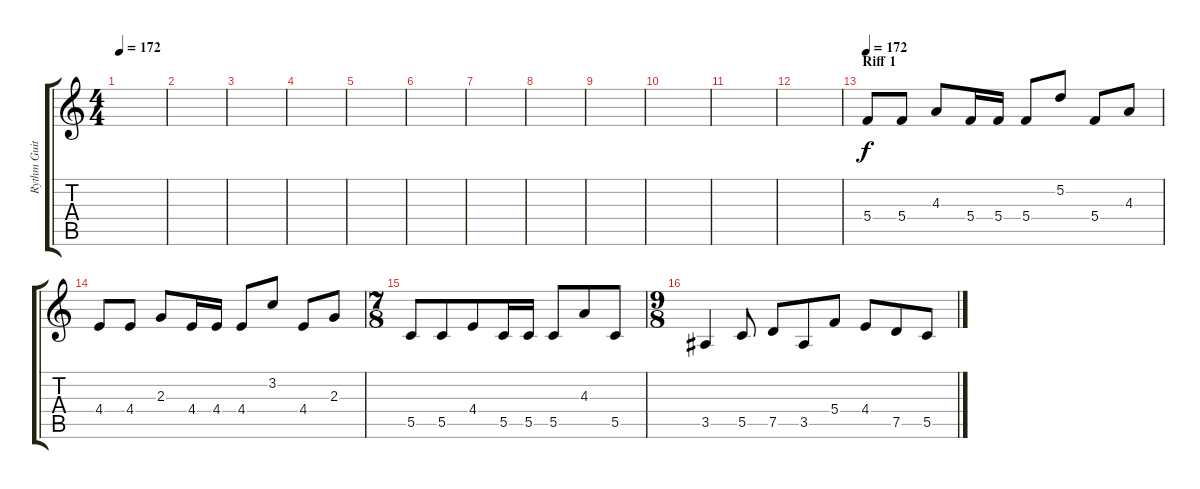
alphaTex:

\track ("Rythm Guitar 2" "Rythm Guit") {instrument distortionguitar}
\staff {score tabs}
\tuning (D4 A3 F3 C3 G2 D2) {hide}
\ts (4 4)
\tempo 172
\clef g2
\ks c
|
|
|
|
|
|
|
|
|
|
|
|
\section ("" "Riff 1")
\tempo 172
5.4.8 5.4.8 4.3.8 5.4.16 5.4.16 5.4.8 5.2.8 5.4.8 4.3.8 |
4.4.8 4.4.8 2.3.8 4.4.16 4.4.16 4.4.8 3.2.8 4.4.8 2.3.8 |
\ts (7 8)
5.5.8 5.5.8 4.4.8 5.5.16 5.5.16 5.5.8 4.3.8 5.5.8 |
\ts (9 8)
3.5.4 5.5.8 7.5.8 3.5.8 5.4.8 4.4.8 7.5.8 5.5.8
